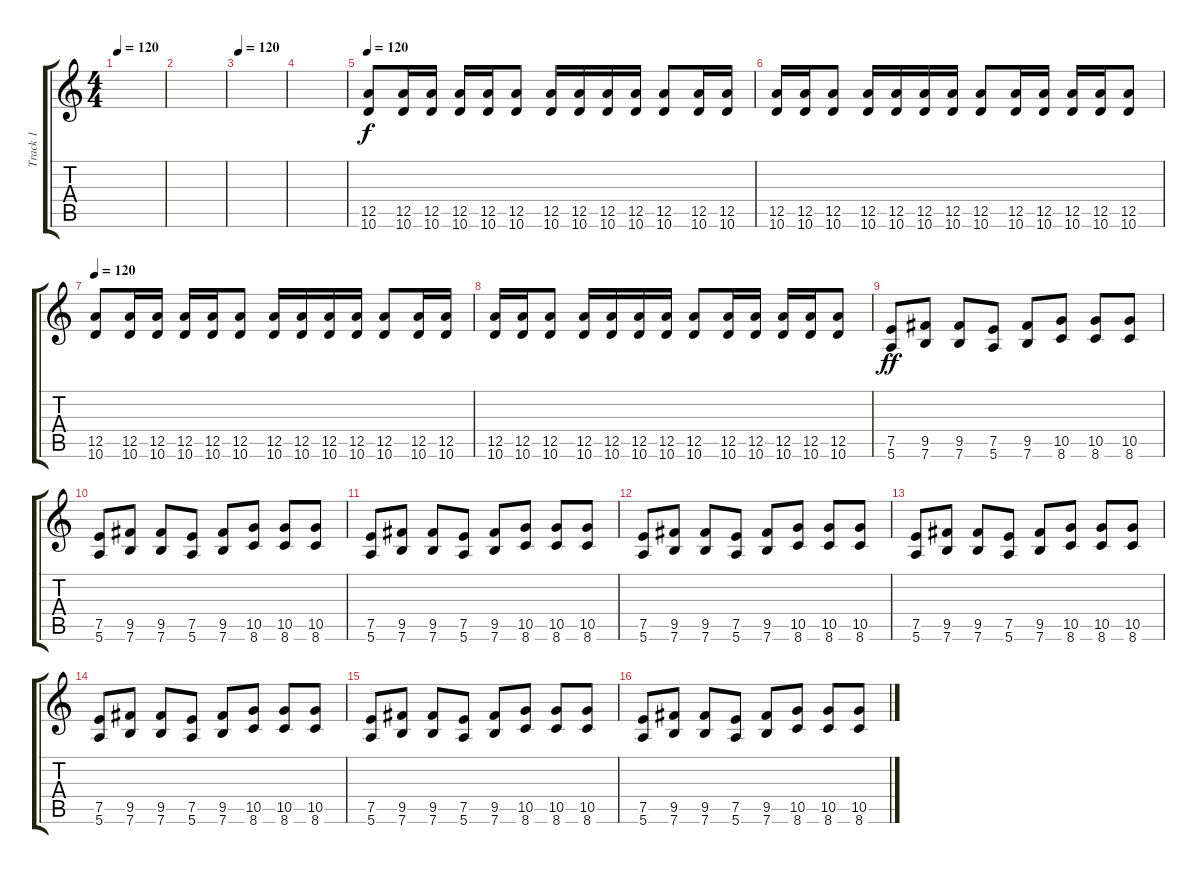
\track ("Track 1" "Track 1") {instrument distortionguitar}
\staff {score tabs}
\tuning (E4 B3 G3 D3 A2 E2) {hide}
\ts (4 4)
\tempo 120
\clef g2
\ks c
|
|
\tempo 120
|
|
\tempo 120
(12.5 10.6).8 (12.5 10.6).16 (12.5 10.6).16 (12.5 10.6).16 (12.5 10.6).16 (12.5 10.6).8 (12.5 10.6).16 (12.5 10.6).16 (12.5 10.6).16 (12.5 10.6).16 (12.5 10.6).8 (12.5 10.6).16 (12.5 10.6).16 |
(12.5 10.6).16 (12.5 10.6).16 (12.5 10.6).8 (12.5 10.6).16 (12.5 10.6).16 (12.5 10.6).16 (12.5 10.6).16 (12.5 10.6).8 (12.5 10.6).16 (12.5 10.6).16 (12.5 10.6).16 (12.5 10.6).16 (12.5 10.6).8 |
\tempo 120
(12.5 10.6).8 (12.5 10.6).16 (12.5 10.6).16 (12.5 10.6).16 (12.5 10.6).16 (12.5 10.6).8 (12.5 10.6).16 (12.5 10.6).16 (12.5 10.6).16 (12.5 10.6).16 (12.5 10.6).8 (12.5 10.6).16 (12.5 10.6).16 |
(12.5 10.6).16 (12.5 10.6).16 (12.5 10.6).8 (12.5 10.6).16 (12.5 10.6).16 (12.5 10.6).16 (12.5 10.6).16 (12.5 10.6).8 (12.5 10.6).16 (12.5 10.6).16 (12.5 10.6).16 (12.5 10.6).16 (12.5 10.6).8 |
(7.5 5.6).8{dy ff} (9.5 7.6).8 (9.5 7.6).8 (7.5 5.6).8 (9.5 7.6).8 (10.5 8.6).8 (10.5 8.6).8 (10.5 8.6).8 |
(7.5 5.6).8 (9.5 7.6).8 (9.5 7.6).8 (7.5 5.6).8 (9.5 7.6).8 (10.5 8.6).8 (10.5 8.6).8 (10.5 8.6).8 |
(7.5 5.6).8 (9.5 7.6).8 (9.5 7.6).8 (7.5 5.6).8 (9.5 7.6).8 (10.5 8.6).8 (10.5 8.6).8 (10.5 8.6).8 |
(7.5 5.6).8 (9.5 7.6).8 (9.5 7.6).8 (7.5 5.6).8 (9.5 7.6).8 (10.5 8.6).8 (10.5 8.6).8 (10.5 8.6).8 |
(7.5 5.6).8 (9.5 7.6).8 (9.5 7.6).8 (7.5 5.6).8 (9.5 7.6).8 (10.5 8.6).8 (10.5 8.6).8 (10.5 8.6).8 |
(7.5 5.6).8 (9.5 7.6).8 (9.5 7.6).8 (7.5 5.6).8 (9.5 7.6).8 (10.5 8.6).8 (10.5 8.6).8 (10.5 8.6).8 |
(7.5 5.6).8 (9.5 7.6).8 (9.5 7.6).8 (7.5 5.6).8 (9.5 7.6).8 (10.5 8.6).8 (10.5 8.6).8 (10.5 8.6).8 |
(7.5 5.6).8 (9.5 7.6).8 (9.5 7.6).8 (7.5 5.6).8 (9.5 7.6).8 (10.5 8.6).8 (10.5 8.6).8 (10.5 8.6).8
